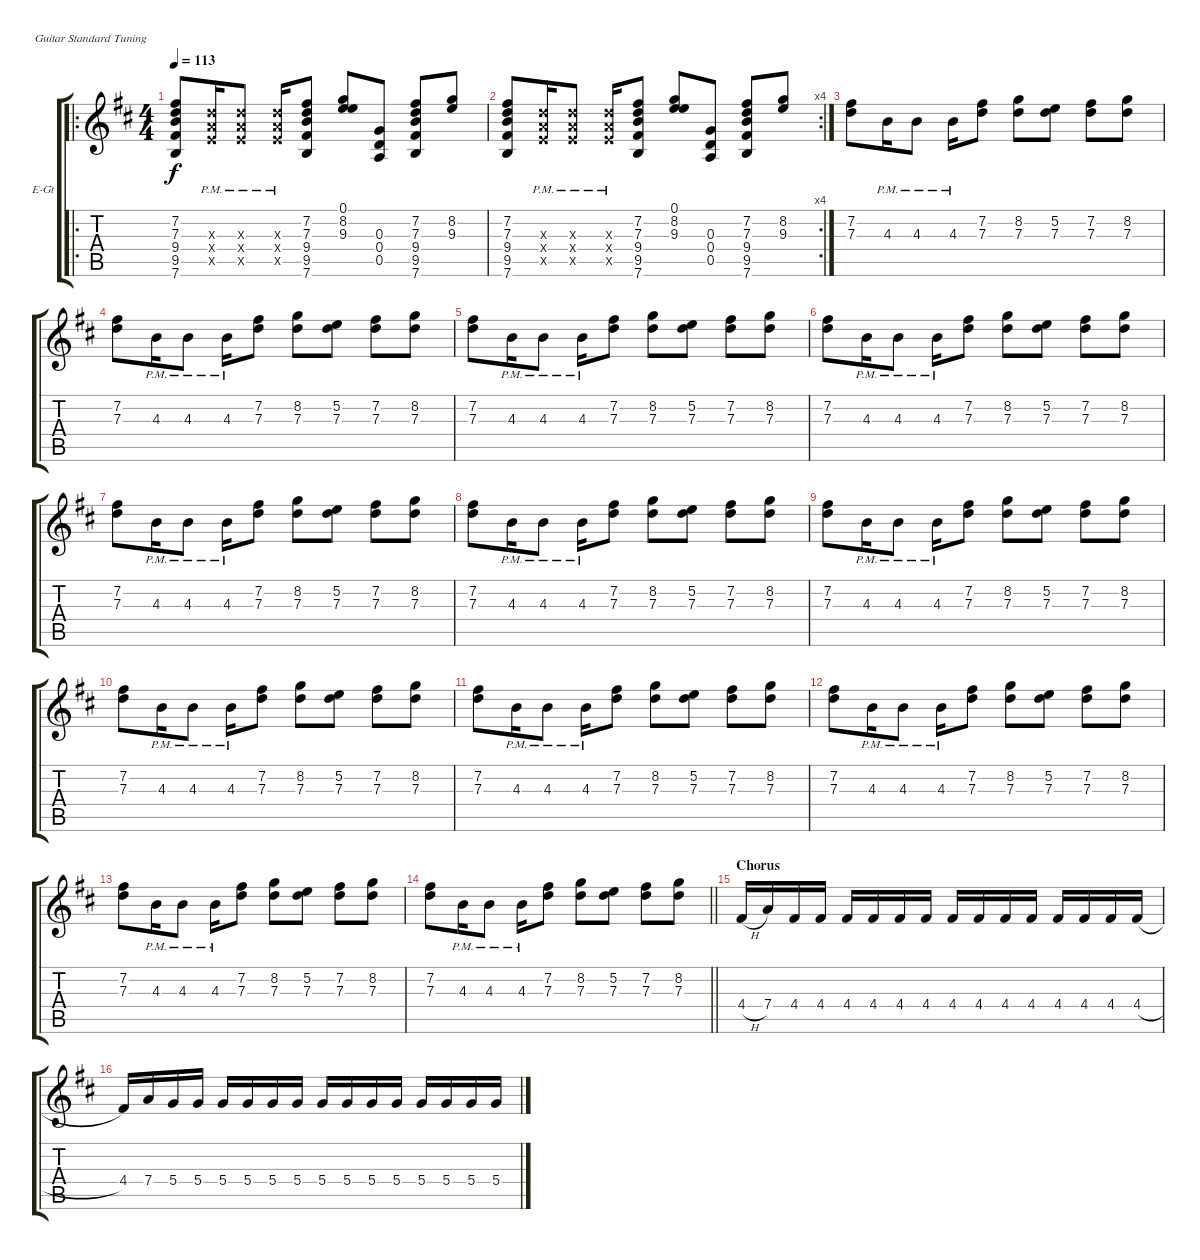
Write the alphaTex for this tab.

\bracketExtendMode groupsimilarinstruments
\firstSystemTrackNameOrientation horizontal
\otherSystemsTrackNameOrientation horizontal
\track ("Electric Guitar" "E-Gt") {instrument overdrivenguitar}
\staff {score tabs}
\tuning (E4 B3 G3 D3 A2 E2)
\ro
\ts (4 4)
\beaming (8 2 2 2 2)
\tempo 113
\clef g2
\scale
0.534545
\ks d
(7.2 7.3 9.5 7.6 9.4).8{dy f instrument overdrivenguitar} (7.3{pm x} 7.4{x} 7.5{x}).16 (7.3{pm x} 7.5{x} 7.4{x}).8 (7.3{pm x} 7.4{x} 7.5{x}).16 (7.2 7.3 9.4 9.5 7.6).8 (9.3 8.2 0.1).8 (0.3 0.5 0.4).8 (7.2 7.3 9.4 9.5 7.6).8 (9.3 8.2).8 |
\rc 4
\scale
0.243636 (7.2 7.3 9.5 7.6 9.4).8 (7.3{pm x} 7.4{x} 7.5{x}).16 (7.3{pm x} 7.5{x} 7.4{x}).8 (7.3{pm x} 7.4{x} 7.5{x}).16 (7.2 7.3 9.4 9.5 7.6).8 (9.3 8.2 0.1).8 (0.3 0.5 0.4).8 (7.2 7.3 9.4 9.5 7.6).8 (9.3 8.2).8 |
\scale
0.221818 (7.2 7.3).8 4.3{pm}.16 4.3{pm}.8 4.3{pm}.16 (7.2 7.3).8 (8.2 7.3).8 (5.2 7.3).8 (7.2 7.3).8 (8.2 7.3).8 |
\scale
0.333333 (7.2 7.3).8 4.3{pm}.16 4.3{pm}.8 4.3{pm}.16 (7.2 7.3).8 (8.2 7.3).8 (5.2 7.3).8 (7.2 7.3).8 (8.2 7.3).8 |
\scale
0.333333 (7.2 7.3).8 4.3{pm}.16 4.3{pm}.8 4.3{pm}.16 (7.2 7.3).8 (8.2 7.3).8 (5.2 7.3).8 (7.2 7.3).8 (8.2 7.3).8 |
\scale
0.333333 (7.2 7.3).8 4.3{pm}.16 4.3{pm}.8 4.3{pm}.16 (7.2 7.3).8 (8.2 7.3).8 (5.2 7.3).8 (7.2 7.3).8 (8.2 7.3).8 |
\scale
0.333333 (7.2 7.3).8 4.3{pm}.16 4.3{pm}.8 4.3{pm}.16 (7.2 7.3).8 (8.2 7.3).8 (5.2 7.3).8 (7.2 7.3).8 (8.2 7.3).8 |
\scale
0.333333 (7.2 7.3).8 4.3{pm}.16 4.3{pm}.8 4.3{pm}.16 (7.2 7.3).8 (8.2 7.3).8 (5.2 7.3).8 (7.2 7.3).8 (8.2 7.3).8 |
\scale
0.333333 (7.2 7.3).8 4.3{pm}.16 4.3{pm}.8 4.3{pm}.16 (7.2 7.3).8 (8.2 7.3).8 (5.2 7.3).8 (7.2 7.3).8 (8.2 7.3).8 |
\scale
0.333333 (7.2 7.3).8 4.3{pm}.16 4.3{pm}.8 4.3{pm}.16 (7.2 7.3).8 (8.2 7.3).8 (5.2 7.3).8 (7.2 7.3).8 (8.2 7.3).8 |
\scale
0.333333 (7.2 7.3).8 4.3{pm}.16 4.3{pm}.8 4.3{pm}.16 (7.2 7.3).8 (8.2 7.3).8 (5.2 7.3).8 (7.2 7.3).8 (8.2 7.3).8 |
\scale
0.333333 (7.2 7.3).8 4.3{pm}.16 4.3{pm}.8 4.3{pm}.16 (7.2 7.3).8 (8.2 7.3).8 (5.2 7.3).8 (7.2 7.3).8 (8.2 7.3).8 |
\scale
0.333333 (7.2 7.3).8 4.3{pm}.16 4.3{pm}.8 4.3{pm}.16 (7.2 7.3).8 (8.2 7.3).8 (5.2 7.3).8 (7.2 7.3).8 (8.2 7.3).8 |
\scale
0.333333
\barLineRight lightlight
(7.2 7.3).8 4.3{pm}.16 4.3{pm}.8 4.3{pm}.16 (7.2 7.3).8 (8.2 7.3).8 (5.2 7.3).8 (7.2 7.3).8 (8.2 7.3).8 |
\section ("" "Chorus")
\scale
0.333333 4.4{h}.16 7.4.16 4.4.16 4.4.16 4.4.16 4.4.16 4.4.16 4.4.16 4.4.16 4.4.16 4.4.16 4.4.16 4.4.16 4.4.16 4.4.16 4.4{h}.16 |
\scale
0.333333 4.4.16 7.4.16 5.4.16 5.4.16 5.4.16 5.4.16 5.4.16 5.4.16 5.4.16 5.4.16 5.4.16 5.4.16 5.4.16 5.4.16 5.4.16 5.4{h}.16
